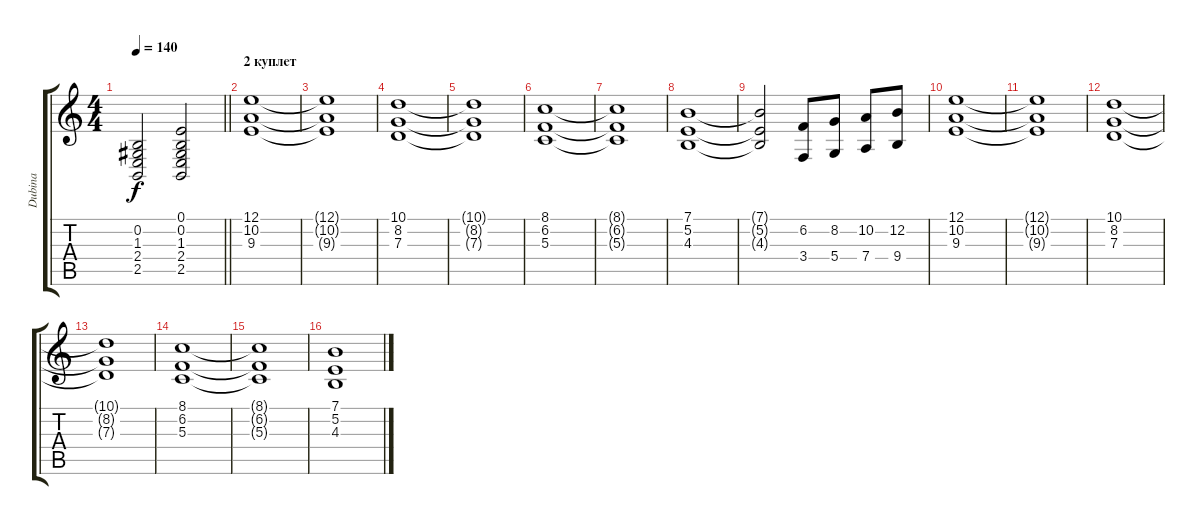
\track ("Dubina" "Dubina") {instrument stringensemble1}
\staff {score tabs}
\tuning (E4 B3 G3 D3 A2 E2) {hide}
\ts (4 4)
\tempo 140
\clef g2
\barLineRight lightlight
\ks c
(0.2 1.3 2.4 2.5).2{dy f} (0.1 0.2 1.3 2.4 2.5).2 |
\section ("" "2 куплет")
(12.1 10.2 9.3).1 |
(12.1{t} 10.2{t} 9.3{t}).1 |
(10.1 8.2 7.3).1 |
(10.1{t} 8.2{t} 7.3{t}).1 |
(8.1 6.2 5.3).1 |
(8.1{t} 6.2{t} 5.3{t}).1 |
(7.1 5.2 4.3).1 |
(7.1{t} 5.2{t} 4.3{t}).2 (6.2 3.4).8 (8.2 5.4).8 (10.2 7.4).8 (12.2 9.4).8 |
(12.1 10.2 9.3).1 |
(12.1{t} 10.2{t} 9.3{t}).1 |
(10.1 8.2 7.3).1 |
(10.1{t} 8.2{t} 7.3{t}).1 |
(8.1 6.2 5.3).1 |
(8.1{t} 6.2{t} 5.3{t}).1 |
(7.1 5.2 4.3).1
